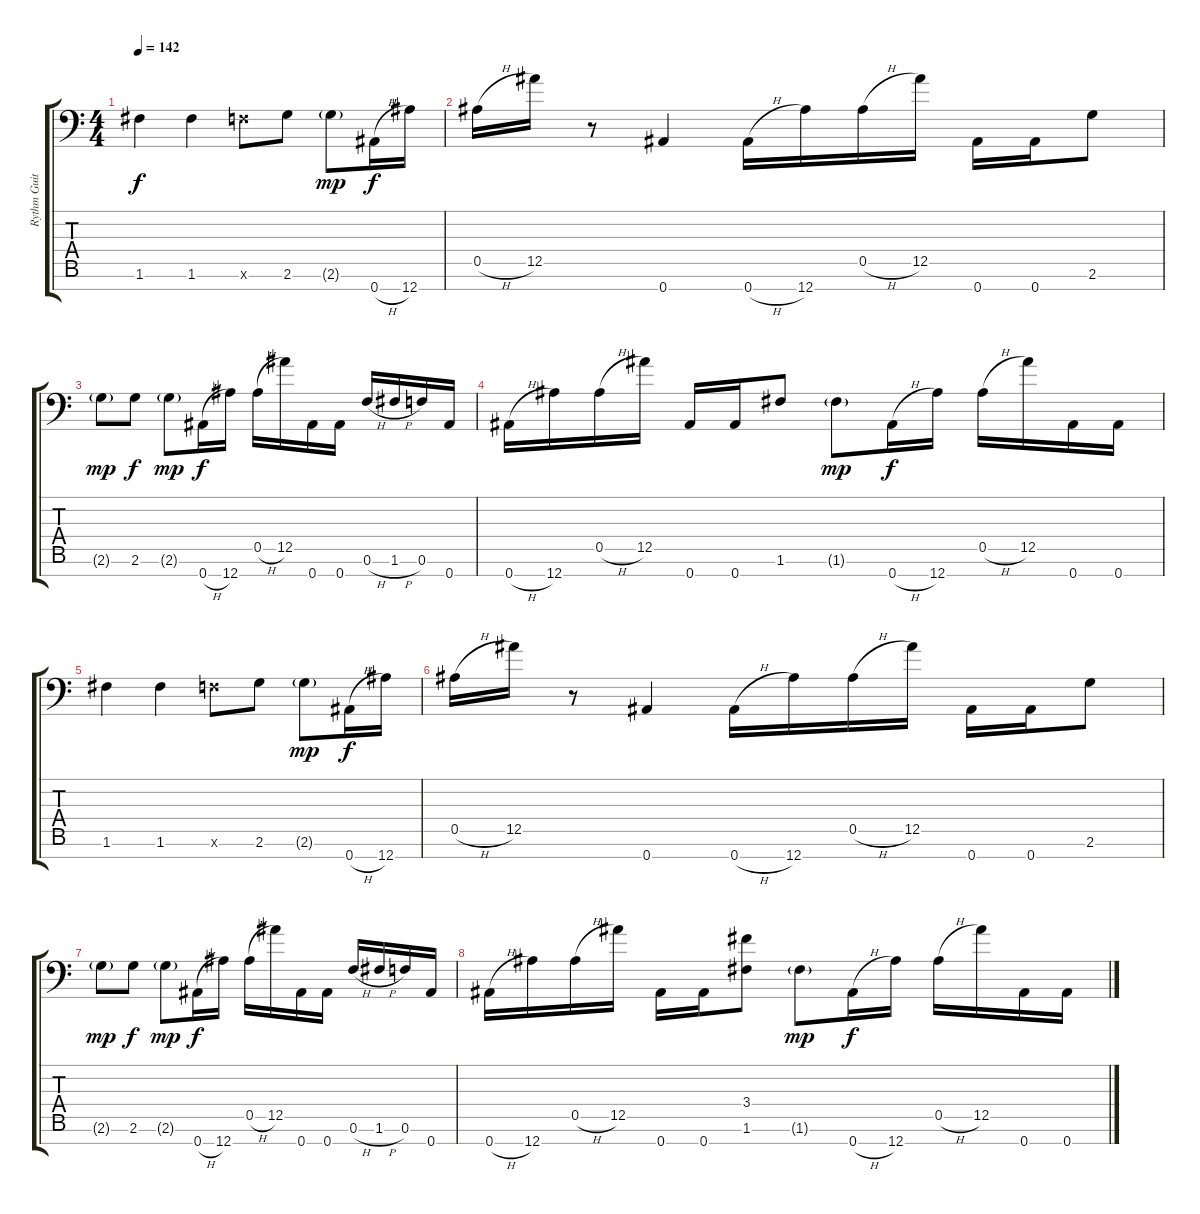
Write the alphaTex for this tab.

\track ("Rythm Guitar" "Rythm Guit") {instrument distortionguitar}
\staff {score tabs}
\tuning (Eb4 Bb3 Gb3 Eb3 Bb2 F2 Bb1) {hide}
\ts (4 4)
\tempo 142
\clef f4
\ks c
1.6.4{dy f} 1.6.4 0.6{x}.8 2.6.8 2.6{g}.8{dy mp} 0.7{h}.16{dy f} 12.7.16 |
0.5{h}.16 12.5.16 r.8 0.7.4 0.7{h}.16 12.7.16 0.5{h}.16 12.5.16 0.7.16 0.7.16 2.6.8 |
2.6{g}.8{dy mp} 2.6.8{dy f} 2.6{g}.8{dy mp} 0.7{h}.16{dy f} 12.7.16 0.5{h}.16 12.5.16 0.7.16 0.7.16 0.6{h}.16 1.6{h}.16 0.6.16 0.7.16 |
0.7{h}.16 12.7.16 0.5{h}.16 12.5.16 0.7.16 0.7.16 1.6.8 1.6{g}.8{dy mp} 0.7{h}.16{dy f} 12.7.16 0.5{h}.16 12.5.16 0.7.16 0.7.16 |
1.6.4 1.6.4 0.6{x}.8 2.6.8 2.6{g}.8{dy mp} 0.7{h}.16{dy f} 12.7.16 |
0.5{h}.16 12.5.16 r.8 0.7.4 0.7{h}.16 12.7.16 0.5{h}.16 12.5.16 0.7.16 0.7.16 2.6.8 |
2.6{g}.8{dy mp} 2.6.8{dy f} 2.6{g}.8{dy mp} 0.7{h}.16{dy f} 12.7.16 0.5{h}.16 12.5.16 0.7.16 0.7.16 0.6{h}.16 1.6{h}.16 0.6.16 0.7.16 |
0.7{h}.16 12.7.16 0.5{h}.16 12.5.16 0.7.16 0.7.16 (3.4 1.6).8 1.6{g}.8{dy mp} 0.7{h}.16{dy f} 12.7.16 0.5{h}.16 12.5.16 0.7.16 0.7.16
